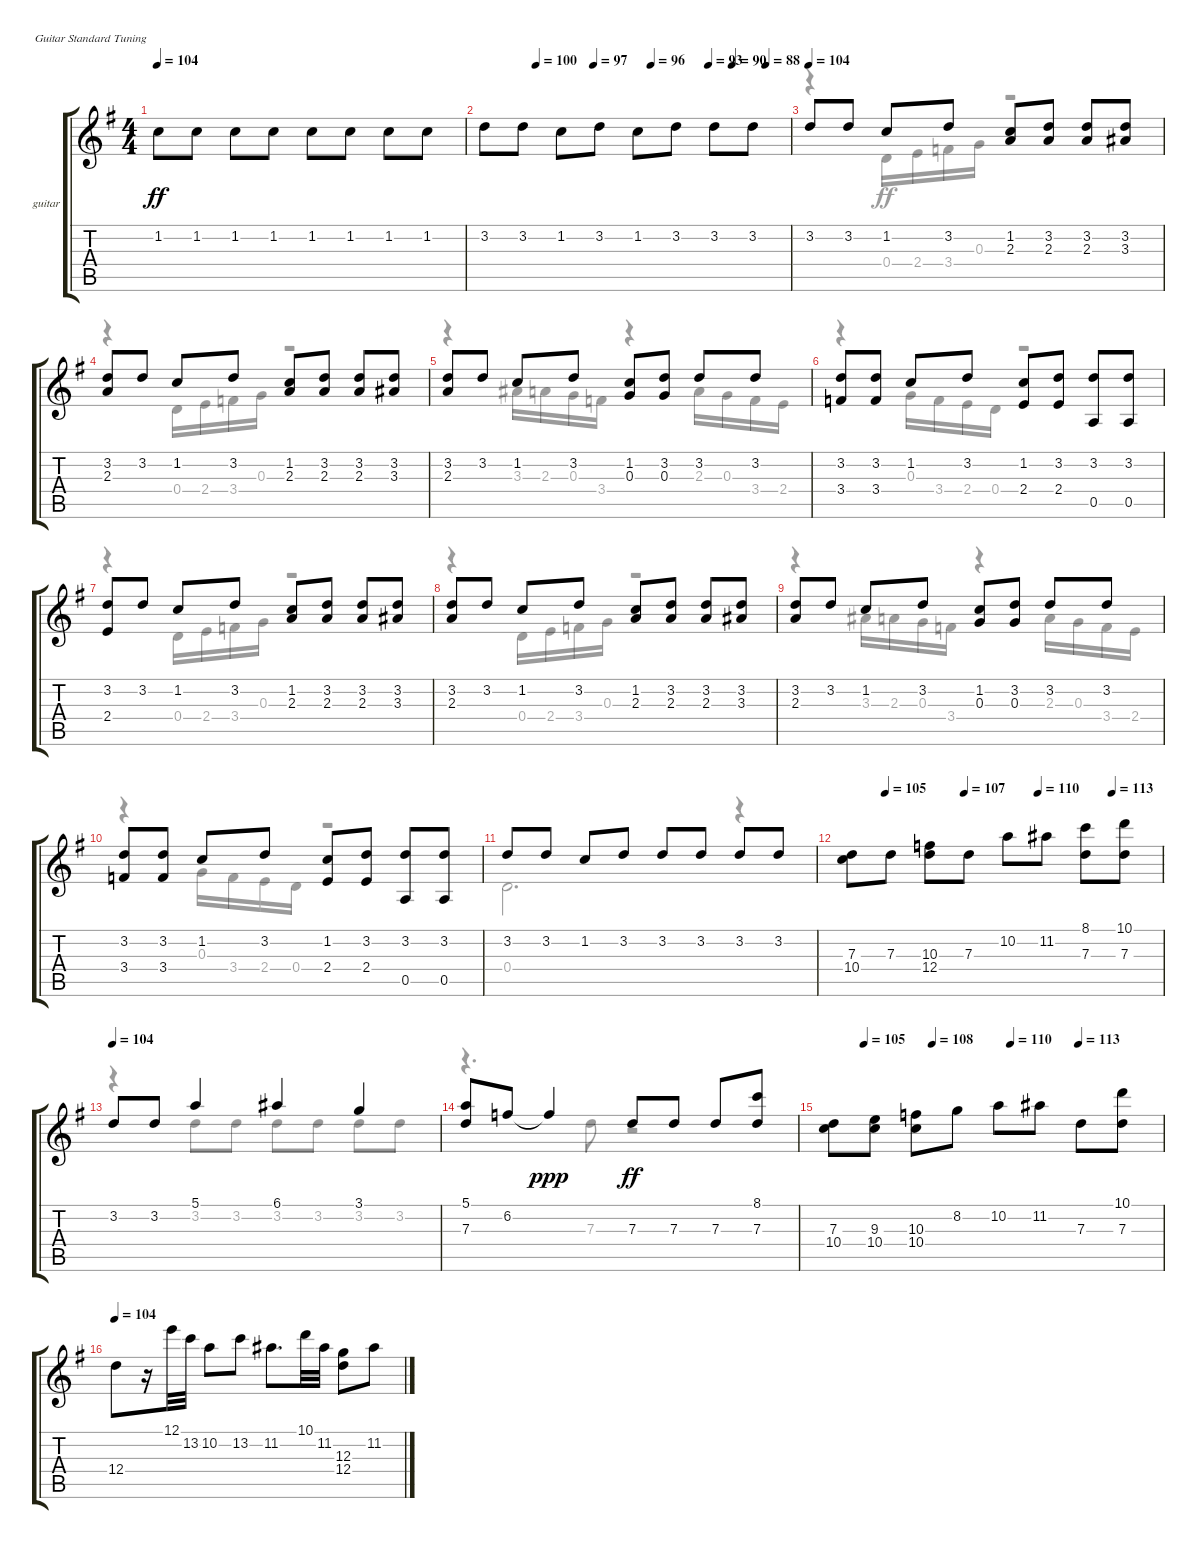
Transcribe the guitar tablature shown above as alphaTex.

\bracketExtendMode groupsimilarinstruments
\firstSystemTrackNameOrientation horizontal
\otherSystemsTrackNameOrientation horizontal
\track ("guitar" "guitar") {instrument acousticguitarnylon}
\staff {score tabs}
\tuning (E4 B3 G3 D3 A2 E2)
\voice
\ts (4 4)
\tempo 104
\clef g2
\ks g
1.2.8{dy ff instrument acousticguitarnylon} 1.2.8 1.2.8 1.2.8 1.2.8 1.2.8 1.2.8 1.2.8 |
\tempo (100 0.171875)
\tempo (97 0.359375)
\tempo (96 0.546875)
\tempo (93 0.734375)
\tempo (90 0.8125)
\tempo (88 0.921875)
3.2.8 3.2.8 1.2.8 3.2.8 1.2.8 3.2.8 3.2.8 3.2.8 |
\tempo 104
3.2.8 3.2.8 1.2.8 3.2.8 (1.2 2.3).8 (3.2 2.3).8 (3.2 2.3).8 (3.2 3.3).8 |
(3.2 2.3).8 3.2.8 1.2.8 3.2.8 (1.2 2.3).8 (3.2 2.3).8 (3.2 2.3).8 (3.2 3.3).8 |
(3.2 2.3).8 3.2.8 1.2.8 3.2.8 (1.2 0.3).8 (3.2 0.3).8 3.2.8 3.2.8 |
(3.2 3.4).8 (3.2 3.4).8 1.2.8 3.2.8 (1.2 2.4).8 (3.2 2.4).8 (3.2 0.5).8 (3.2 0.5).8 |
(3.2 2.4).8 3.2.8 1.2.8 3.2.8 (1.2 2.3).8 (3.2 2.3).8 (3.2 2.3).8 (3.2 3.3).8 |
(3.2 2.3).8 3.2.8 1.2.8 3.2.8 (1.2 2.3).8 (3.2 2.3).8 (3.2 2.3).8 (3.2 3.3).8 |
(3.2 2.3).8 3.2.8 1.2.8 3.2.8 (1.2 0.3).8 (3.2 0.3).8 3.2.8 3.2.8 |
(3.2 3.4).8 (3.2 3.4).8 1.2.8 3.2.8 (1.2 2.4).8 (3.2 2.4).8 (3.2 0.5).8 (3.2 0.5).8 |
3.2.8 3.2.8 1.2.8 3.2.8 3.2.8 3.2.8 3.2.8 3.2.8 |
\tempo (105 0.125)
\tempo (107 0.375)
\tempo (110 0.609375)
\tempo (113 0.84375)
(7.3 10.4).8 7.3.8 (10.3 12.4).8 7.3.8 10.2.8 11.2.8 (8.1 7.3).8 (10.1 7.3).8 |
\tempo 104
3.2.8 3.2.8 5.1.4 6.1.4 3.1.4 |
(5.1 7.3).8 6.2.8 6.2{t}.4{dy ppp} 7.3.8{dy ff} 7.3.8 7.3.8 (8.1 7.3).8 |
\tempo (105 0.109375)
\tempo (108 0.3125)
\tempo (110 0.546875)
\tempo (113 0.75)
(7.3 10.4).8 (9.3 10.4).8 (10.3 10.4).8 8.2.8 10.2.8 11.2.8 7.3.8 (10.1 7.3).8 |
\tempo 104
12.4.8 r.16 12.1.32 13.2.32 10.2.8 13.2.8 11.2.8{d} 10.1.32 11.2.32 (12.3 12.4).8 11.2.8
\voice
\clef g2
\ottava regular
\simile none
\ks g
|
|
r.4 0.4.16 2.4.16 3.4.16 0.3.16 r.2 |
r.4 0.4.16 2.4.16 3.4.16 0.3.16 r.2 |
r.4 3.3.16 2.3.16 0.3.16 3.4.16 r.4 2.3.16 0.3.16 3.4.16 2.4.16 |
r.4 0.3.16 3.4.16 2.4.16 0.4.16 r.2 |
r.4 0.4.16 2.4.16 3.4.16 0.3.16 r.2 |
r.4 0.4.16 2.4.16 3.4.16 0.3.16 r.2 |
r.4 3.3.16 2.3.16 0.3.16 3.4.16 r.4 2.3.16 0.3.16 3.4.16 2.4.16 |
r.4 0.3.16 3.4.16 2.4.16 0.4.16 r.2 |
0.4.2{d} r.4 |
|
r.4 3.2.8 3.2.8 3.2.8 3.2.8 3.2.8 3.2.8 |
r.4{d} 7.3.8 r.2 |
|
